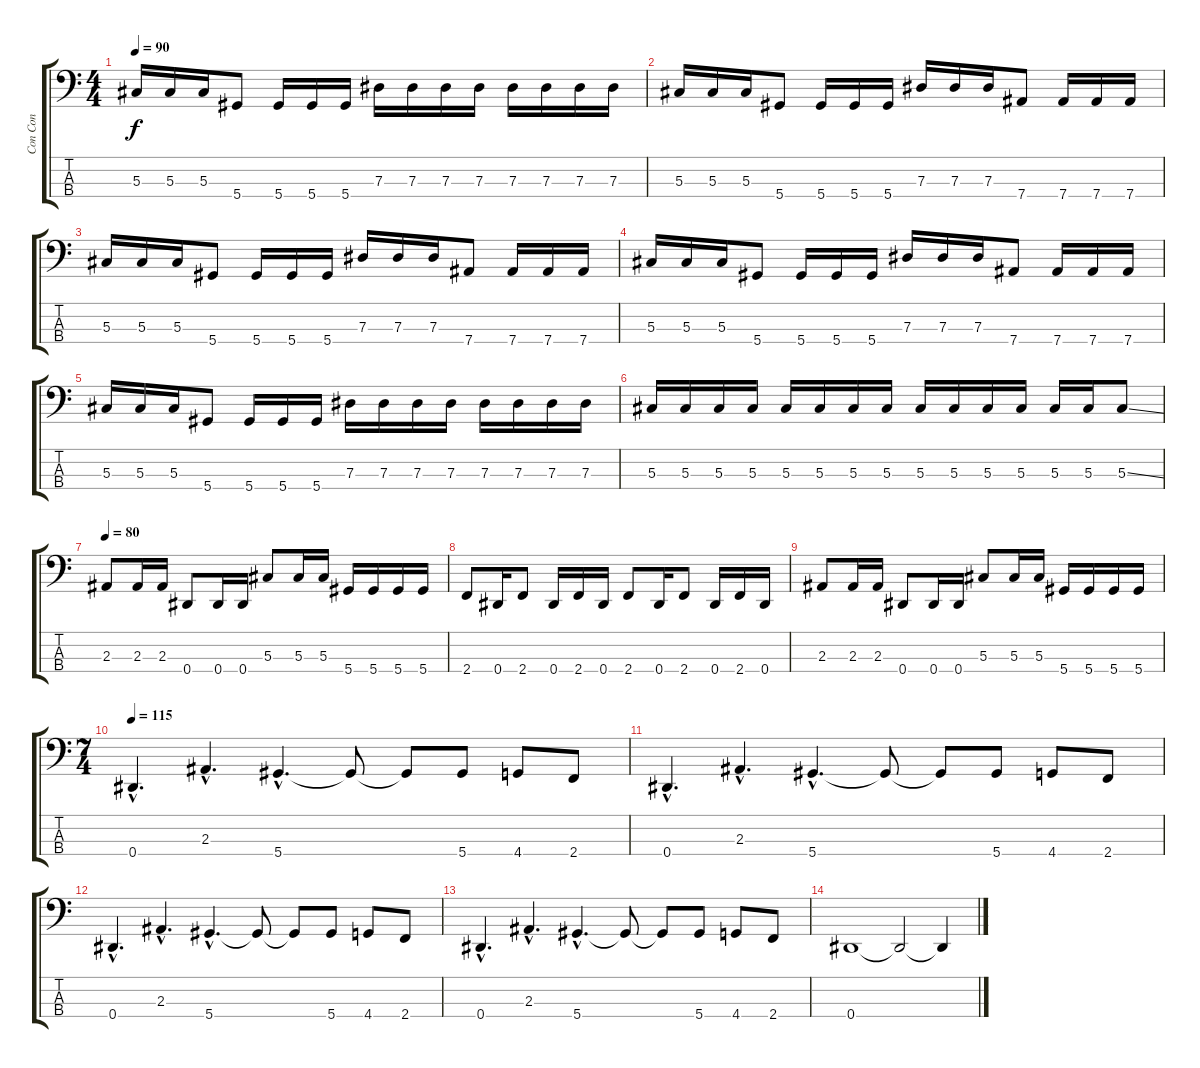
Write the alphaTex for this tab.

\track ("Con Con" "Con Con") {instrument electricbasspick}
\staff {score tabs}
\tuning (Gb2 Db2 Ab1 Eb1) {hide}
\ts (4 4)
\tempo 90
\clef f4
\ks c
5.3.16{dy f} 5.3.16 5.3.16 5.4.8 5.4.16 5.4.16 5.4.16 7.3.16 7.3.16 7.3.16 7.3.16 7.3.16 7.3.16 7.3.16 7.3.16 |
5.3.16 5.3.16 5.3.16 5.4.8 5.4.16 5.4.16 5.4.16 7.3.16 7.3.16 7.3.16 7.4.8 7.4.16 7.4.16 7.4.16 |
5.3.16 5.3.16 5.3.16 5.4.8 5.4.16 5.4.16 5.4.16 7.3.16 7.3.16 7.3.16 7.4.8 7.4.16 7.4.16 7.4.16 |
5.3.16 5.3.16 5.3.16 5.4.8 5.4.16 5.4.16 5.4.16 7.3.16 7.3.16 7.3.16 7.4.8 7.4.16 7.4.16 7.4.16 |
5.3.16 5.3.16 5.3.16 5.4.8 5.4.16 5.4.16 5.4.16 7.3.16 7.3.16 7.3.16 7.3.16 7.3.16 7.3.16 7.3.16 7.3.16 |
5.3.16 5.3.16 5.3.16 5.3.16 5.3.16 5.3.16 5.3.16 5.3.16 5.3.16 5.3.16 5.3.16 5.3.16 5.3.16 5.3.16 5.3{ss}.8 |
\tempo 80
2.3.8 2.3.16 2.3.16 0.4.8 0.4.16 0.4.16 5.3.8 5.3.16 5.3.16 5.4.16 5.4.16 5.4.16 5.4.16 |
2.4.8 0.4.16 2.4.8 0.4.16 2.4.16 0.4.16 2.4.8 0.4.16 2.4.8 0.4.16 2.4.16 0.4.16 |
2.3.8 2.3.16 2.3.16 0.4.8 0.4.16 0.4.16 5.3.8 5.3.16 5.3.16 5.4.16 5.4.16 5.4.16 5.4.16 |
\ts (7 4)
\tempo 115
0.4{hac}.4{d} 2.3{hac}.4{d} 5.4{hac}.4{d} 5.4{t}.8 5.4{t}.8 5.4.8 4.4.8 2.4.8 |
0.4{hac}.4{d} 2.3{hac}.4{d} 5.4{hac}.4{d} 5.4{t}.8 5.4{t}.8 5.4.8 4.4.8 2.4.8 |
0.4{hac}.4{d} 2.3{hac}.4{d} 5.4{hac}.4{d} 5.4{t}.8 5.4{t}.8 5.4.8 4.4.8 2.4.8 |
0.4{hac}.4{d} 2.3{hac}.4{d} 5.4{hac}.4{d} 5.4{t}.8 5.4{t}.8 5.4.8 4.4.8 2.4.8 |
0.4.1 0.4{t}.2 0.4{t}.4
